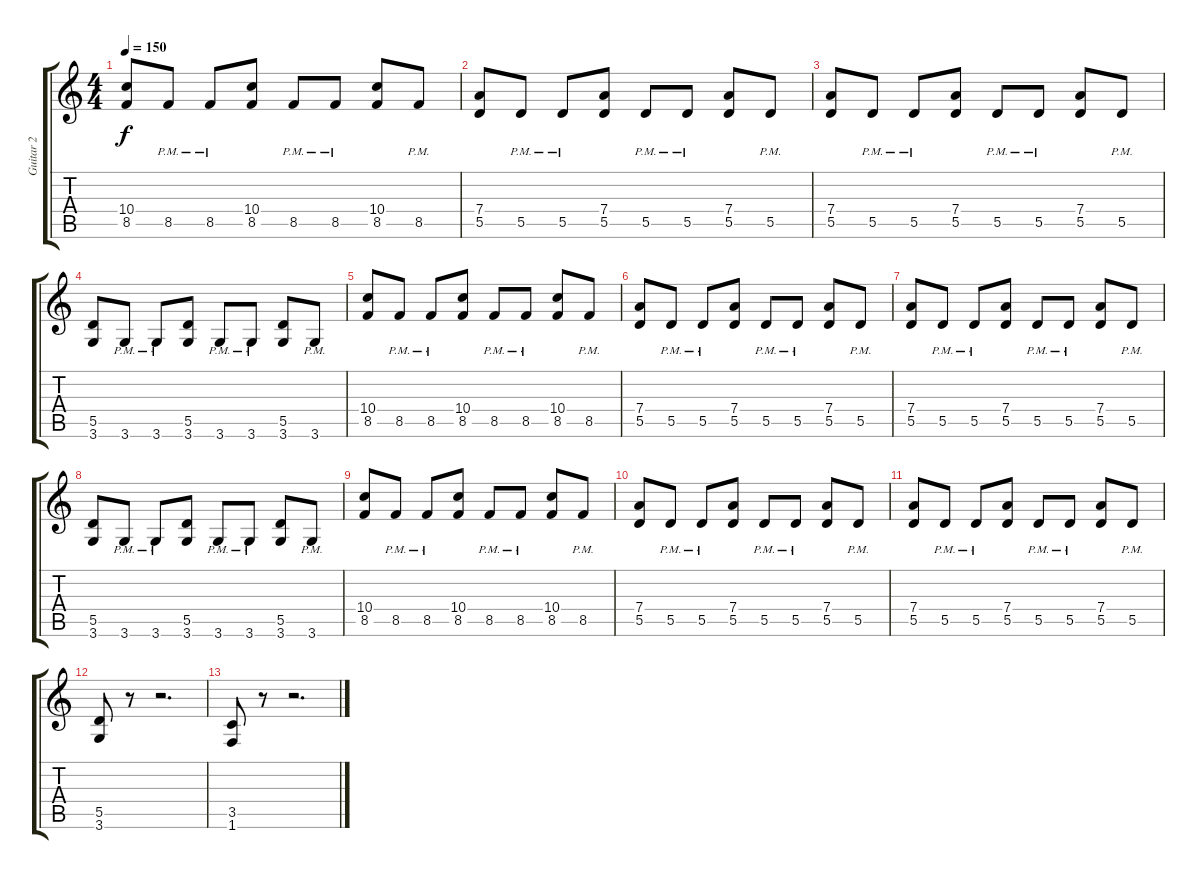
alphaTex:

\track ("Guitar 2" "Guitar 2") {instrument distortionguitar}
\staff {score tabs}
\tuning (E4 B3 G3 D3 A2 E2) {hide}
\ts (4 4)
\tempo 150
\clef g2
\ks c
(10.4 8.5).8{dy f} 8.5{pm}.8 8.5{pm}.8 (10.4 8.5).8 8.5{pm}.8 8.5{pm}.8 (10.4 8.5).8 8.5{pm}.8 |
(7.4 5.5).8 5.5{pm}.8 5.5{pm}.8 (7.4 5.5).8 5.5{pm}.8 5.5{pm}.8 (7.4 5.5).8 5.5{pm}.8 |
(7.4 5.5).8 5.5{pm}.8 5.5{pm}.8 (7.4 5.5).8 5.5{pm}.8 5.5{pm}.8 (7.4 5.5).8 5.5{pm}.8 |
(5.5 3.6).8 3.6{pm}.8 3.6{pm}.8 (5.5 3.6).8 3.6{pm}.8 3.6{pm}.8 (5.5 3.6).8 3.6{pm}.8 |
(10.4 8.5).8 8.5{pm}.8 8.5{pm}.8 (10.4 8.5).8 8.5{pm}.8 8.5{pm}.8 (10.4 8.5).8 8.5{pm}.8 |
(7.4 5.5).8 5.5{pm}.8 5.5{pm}.8 (7.4 5.5).8 5.5{pm}.8 5.5{pm}.8 (7.4 5.5).8 5.5{pm}.8 |
(7.4 5.5).8 5.5{pm}.8 5.5{pm}.8 (7.4 5.5).8 5.5{pm}.8 5.5{pm}.8 (7.4 5.5).8 5.5{pm}.8 |
(5.5 3.6).8 3.6{pm}.8 3.6{pm}.8 (5.5 3.6).8 3.6{pm}.8 3.6{pm}.8 (5.5 3.6).8 3.6{pm}.8 |
(10.4 8.5).8 8.5{pm}.8 8.5{pm}.8 (10.4 8.5).8 8.5{pm}.8 8.5{pm}.8 (10.4 8.5).8 8.5{pm}.8 |
(7.4 5.5).8 5.5{pm}.8 5.5{pm}.8 (7.4 5.5).8 5.5{pm}.8 5.5{pm}.8 (7.4 5.5).8 5.5{pm}.8 |
(7.4 5.5).8 5.5{pm}.8 5.5{pm}.8 (7.4 5.5).8 5.5{pm}.8 5.5{pm}.8 (7.4 5.5).8 5.5{pm}.8 |
(5.5 3.6).8 r.8 r.2{d} |
(3.5 1.6).8 r.8 r.2{d}
